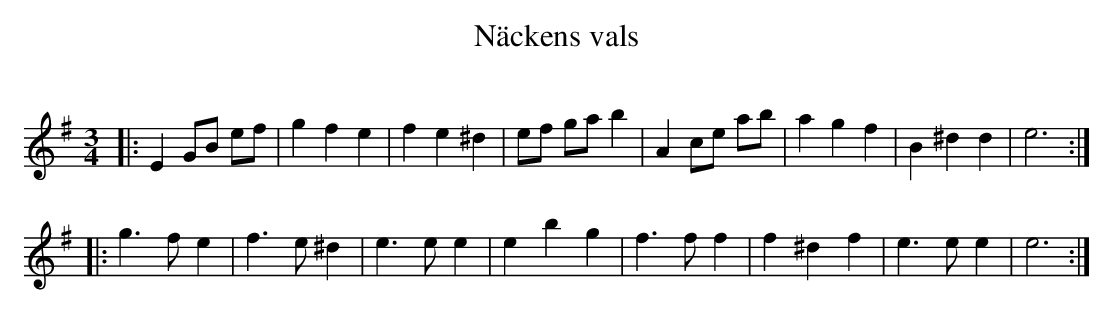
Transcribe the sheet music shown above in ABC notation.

X:1
T:Näckens vals
O:
M:3/4
L:1/8
K:Em
|: E2 GB ef | g2 f2 e2 | f2 e2 ^d2 | ef ga b2 | A2 ce ab | a2 g2 f2 | B2 ^d2 d2 | e6 :|:
g3 f e2 | f3 e ^d2 | e3 e e2 | e2 b2 g2 | f3 f f2 | f2 ^d2 f2 | e3 e e2 | e6 :|
